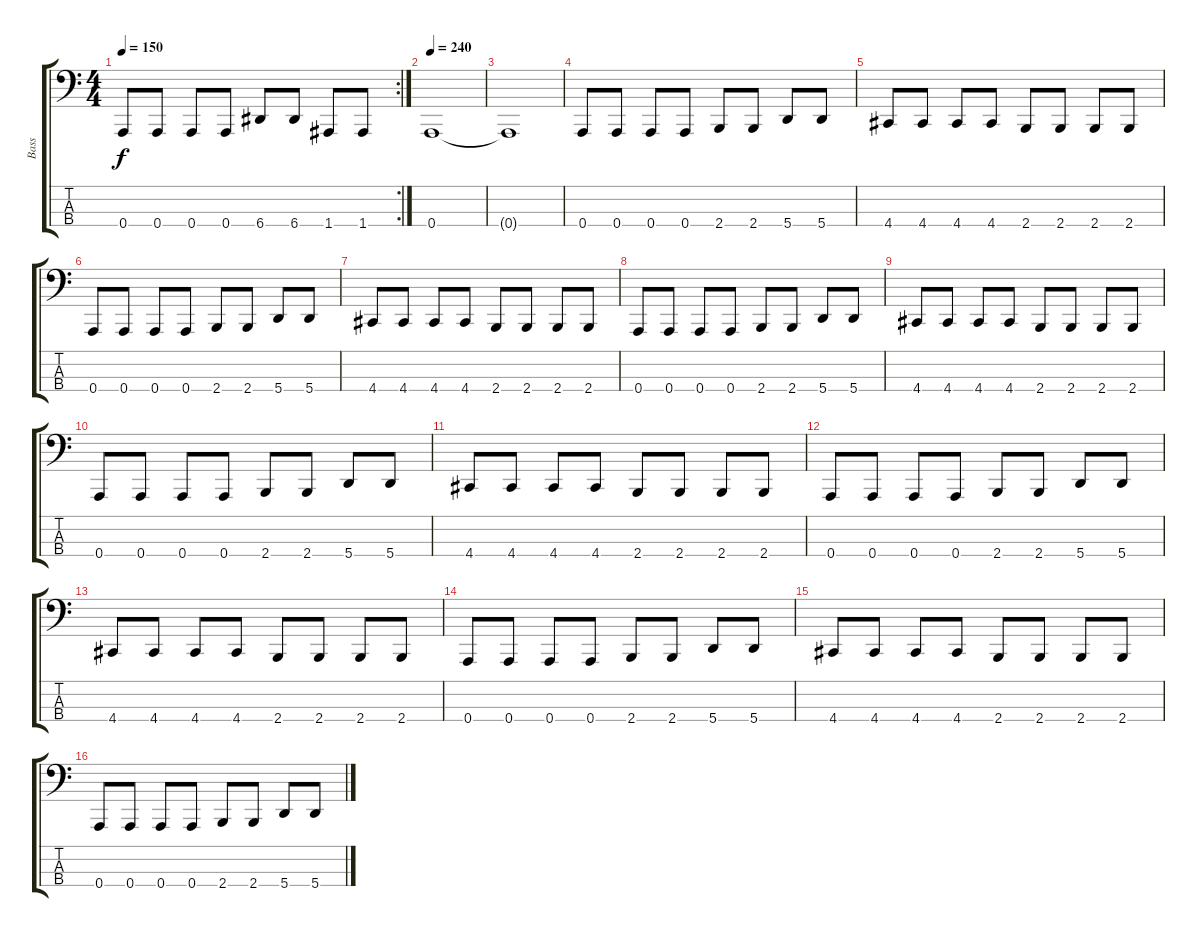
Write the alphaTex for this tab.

\track ("Bass" "Bass") {instrument electricbasspick}
\staff {score tabs}
\tuning (C2 G1 D1 A0) {hide}
\rc 2
\ts (4 4)
\tempo 150
\clef f4
\ks c
0.4.8{dy f} 0.4.8 0.4.8 0.4.8 6.4.8 6.4.8 1.4.8 1.4.8 |
\tempo 240
0.4.1 |
0.4{t}.1 |
0.4.8 0.4.8 0.4.8 0.4.8 2.4.8 2.4.8 5.4.8 5.4.8 |
4.4.8 4.4.8 4.4.8 4.4.8 2.4.8 2.4.8 2.4.8 2.4.8 |
0.4.8 0.4.8 0.4.8 0.4.8 2.4.8 2.4.8 5.4.8 5.4.8 |
4.4.8 4.4.8 4.4.8 4.4.8 2.4.8 2.4.8 2.4.8 2.4.8 |
0.4.8 0.4.8 0.4.8 0.4.8 2.4.8 2.4.8 5.4.8 5.4.8 |
4.4.8 4.4.8 4.4.8 4.4.8 2.4.8 2.4.8 2.4.8 2.4.8 |
0.4.8 0.4.8 0.4.8 0.4.8 2.4.8 2.4.8 5.4.8 5.4.8 |
4.4.8 4.4.8 4.4.8 4.4.8 2.4.8 2.4.8 2.4.8 2.4.8 |
0.4.8 0.4.8 0.4.8 0.4.8 2.4.8 2.4.8 5.4.8 5.4.8 |
4.4.8 4.4.8 4.4.8 4.4.8 2.4.8 2.4.8 2.4.8 2.4.8 |
0.4.8 0.4.8 0.4.8 0.4.8 2.4.8 2.4.8 5.4.8 5.4.8 |
4.4.8 4.4.8 4.4.8 4.4.8 2.4.8 2.4.8 2.4.8 2.4.8 |
0.4.8 0.4.8 0.4.8 0.4.8 2.4.8 2.4.8 5.4.8 5.4.8
